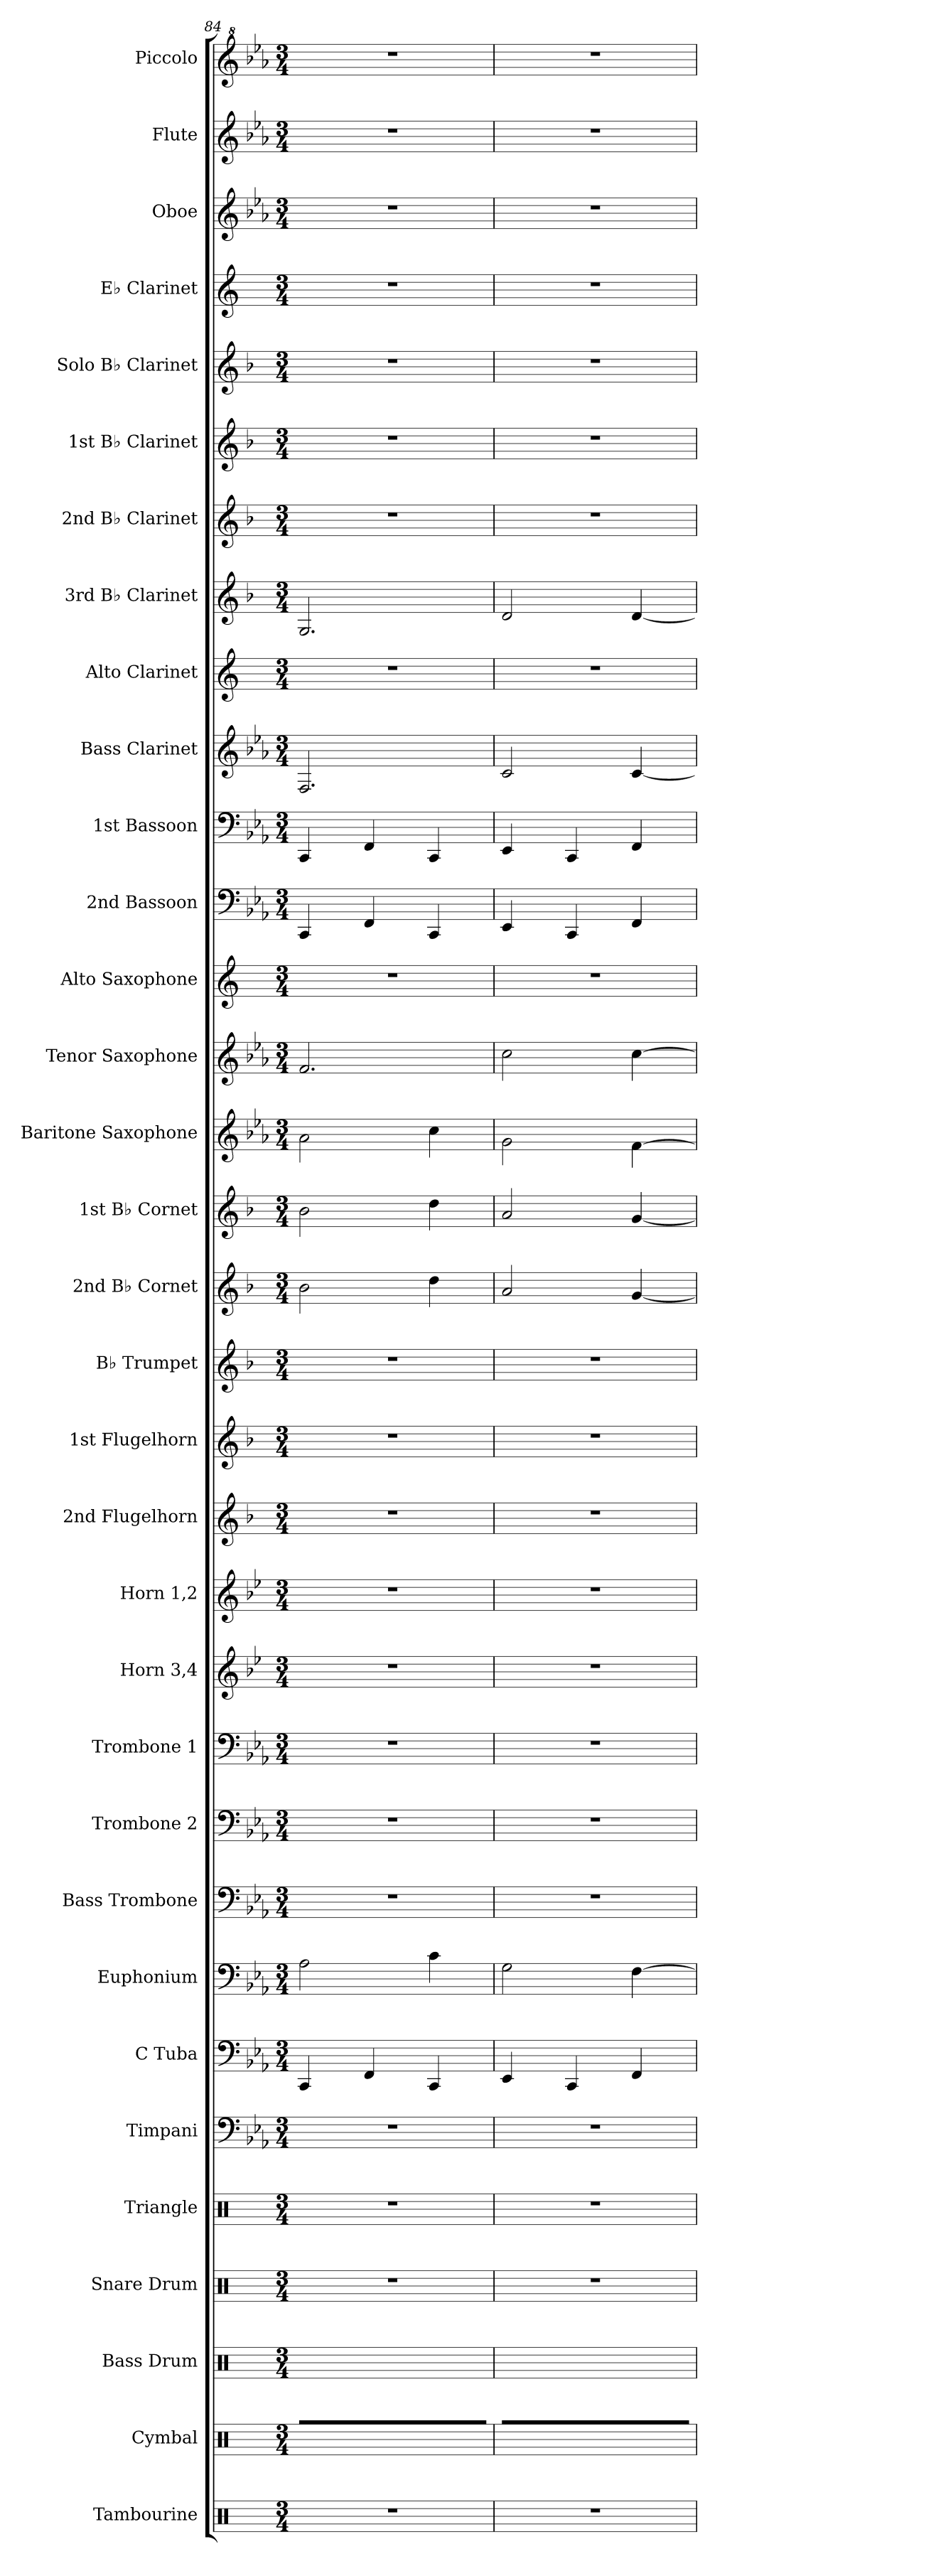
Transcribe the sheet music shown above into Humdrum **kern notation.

**kern	**kern	**kern	**kern	**kern	**kern	**kern	**kern	**kern	**kern	**kern	**kern	**kern	**kern	**kern	**kern	**kern	**kern	**kern	**kern	**kern	**kern	**kern	**kern	**kern	**kern	**kern	**kern	**kern	**kern	**kern	**kern	**kern
*part33	*part32	*part31	*part30	*part29	*part28	*part27	*part26	*part25	*part24	*part23	*part22	*part21	*part20	*part19	*part18	*part17	*part16	*part15	*part14	*part13	*part12	*part11	*part10	*part9	*part8	*part7	*part6	*part5	*part4	*part3	*part2	*part1
*staff33	*staff32	*staff31	*staff30	*staff29	*staff28	*staff27	*staff26	*staff25	*staff24	*staff23	*staff22	*staff21	*staff20	*staff19	*staff18	*staff17	*staff16	*staff15	*staff14	*staff13	*staff12	*staff11	*staff10	*staff9	*staff8	*staff7	*staff6	*staff5	*staff4	*staff3	*staff2	*staff1
*I"Tambourine	*I"Cymbal	*I"Bass Drum	*I"Snare Drum	*I"Triangle	*I"Timpani	*I"C Tuba	*I"Euphonium	*I"Bass Trombone	*I"Trombone 2	*I"Trombone 1	*I"Horn 3,4	*I"Horn 1,2	*I"2nd Flugelhorn	*I"1st Flugelhorn	*I"B♭ Trumpet	*I"2nd B♭ Cornet	*I"1st B♭ Cornet	*I"Baritone Saxophone	*I"Tenor Saxophone	*I"Alto Saxophone	*I"2nd Bassoon	*I"1st Bassoon	*I"Bass Clarinet	*I"Alto Clarinet	*I"3rd B♭ Clarinet	*I"2nd B♭ Clarinet	*I"1st B♭ Clarinet	*I"Solo B♭ Clarinet	*I"E♭ Clarinet	*I"Oboe	*I"Flute	*I"Piccolo
*I'Tamb.	*I'Cym.	*I'B. Dr.	*I'Sn. Dr.	*I'Trgl.	*I'Timp.	*I'C Tu.	*I'Eu.	*I'B. Trb.	*I'Trb. 2	*I'Trb. 1	*I'Hn. 3,4	*I'Hn. 1,2	*I'2nd Flghn.	*I'1st Flghn.	*I'B♭ Tpt.	*I'2nd B♭ Cnt.	*I'1st B♭ Cnt.	*I'Bar. Sax.	*I'T. Sax.	*I'A. Sax.	*I'2nd Bsn.	*I'1st Bsn.	*I'B. Cl.	*I'A. Cl.	*I'3rd B♭ Cl.	*I'2nd B♭ Cl.	*I'1st B♭ Cl.	*I'Solo B♭ Cl.	*I'E♭ Cl.	*I'Ob.	*I'Fl.	*I'Picc.
!!LO:PB:g=z
*clefX	*clefX	*clefX	*clefX	*clefX	*clefF4	*clefF4	*clefF4	*clefF4	*clefF4	*clefF4	*clefG2	*clefG2	*clefG2	*clefG2	*clefG2	*clefG2	*clefG2	*clefG2	*clefG2	*clefG2	*clefF4	*clefF4	*clefG2	*clefG2	*clefG2	*clefG2	*clefG2	*clefG2	*clefG2	*clefG2	*clefG2	*clefG^2
*	*	*	*	*	*	*	*	*	*	*	*ITrd4c7	*ITrd4c7	*ITrd1c2	*ITrd1c2	*ITrd1c2	*ITrd1c2	*ITrd1c2	*ITrd12c21	*ITrd8c14	*ITrd5c9	*	*	*ITrd8c14	*ITrd5c9	*ITrd1c2	*ITrd1c2	*ITrd1c2	*ITrd1c2	*ITrd-2c-3	*	*	*ITrd-7c-12
*k[]	*k[]	*k[]	*k[]	*k[]	*k[b-e-a-]	*k[b-e-a-]	*k[b-e-a-]	*k[b-e-a-]	*k[b-e-a-]	*k[b-e-a-]	*k[b-e-a-]	*k[b-e-a-]	*k[b-e-a-]	*k[b-e-a-]	*k[b-e-a-]	*k[b-e-a-]	*k[b-e-a-]	*k[b-e-a-]	*k[b-e-a-]	*k[b-e-a-]	*k[b-e-a-]	*k[b-e-a-]	*k[b-e-a-]	*k[b-e-a-]	*k[b-e-a-]	*k[b-e-a-]	*k[b-e-a-]	*k[b-e-a-]	*k[b-e-a-]	*k[b-e-a-]	*k[b-e-a-]	*k[b-e-a-]
*C:	*C:	*C:	*C:	*C:	*E-:	*E-:	*E-:	*E-:	*E-:	*E-:	*E-:	*E-:	*E-:	*E-:	*E-:	*E-:	*E-:	*E-:	*E-:	*E-:	*E-:	*E-:	*E-:	*E-:	*E-:	*E-:	*E-:	*E-:	*E-:	*E-:	*E-:	*E-:
*M3/4	*M3/4	*M3/4	*M3/4	*M3/4	*M3/4	*M3/4	*M3/4	*M3/4	*M3/4	*M3/4	*M3/4	*M3/4	*M3/4	*M3/4	*M3/4	*M3/4	*M3/4	*M3/4	*M3/4	*M3/4	*M3/4	*M3/4	*M3/4	*M3/4	*M3/4	*M3/4	*M3/4	*M3/4	*M3/4	*M3/4	*M3/4	*M3/4
=84	=84	=84	=84	=84	=84	=84	=84	=84	=84	=84	=84	=84	=84	=84	=84	=84	=84	=84	=84	=84	=84	=84	=84	=84	=84	=84	=84	=84	=84	=84	=84	=84
*	*tremolo	*	*	*	*	*	*	*	*	*	*	*	*	*	*	*	*	*	*	*	*	*	*	*	*	*	*	*	*	*	*	*
2.r	32R\LLL	2R\	2.r	2.r	2.r	4CC/	2A-\	2.r	2.r	2.r	2.r	2.r	2.r	2.r	2.r	2a-\	2a-\	2A-\	2.F/	2.r	4CC/	4CC/	2.FF/	2.r	2.F/	2.r	2.r	2.r	2.r	2.r	2.r	2.r
.	32R\	.	.	.	.	.	.	.	.	.	.	.	.	.	.	.	.	.	.	.	.	.	.	.	.	.	.	.	.	.	.	.
.	32R\	.	.	.	.	.	.	.	.	.	.	.	.	.	.	.	.	.	.	.	.	.	.	.	.	.	.	.	.	.	.	.
.	32R\	.	.	.	.	.	.	.	.	.	.	.	.	.	.	.	.	.	.	.	.	.	.	.	.	.	.	.	.	.	.	.
.	32R\	.	.	.	.	.	.	.	.	.	.	.	.	.	.	.	.	.	.	.	.	.	.	.	.	.	.	.	.	.	.	.
.	32R\	.	.	.	.	.	.	.	.	.	.	.	.	.	.	.	.	.	.	.	.	.	.	.	.	.	.	.	.	.	.	.
.	32R\	.	.	.	.	.	.	.	.	.	.	.	.	.	.	.	.	.	.	.	.	.	.	.	.	.	.	.	.	.	.	.
.	32R\	.	.	.	.	.	.	.	.	.	.	.	.	.	.	.	.	.	.	.	.	.	.	.	.	.	.	.	.	.	.	.
.	32R\	.	.	.	.	4FF/	.	.	.	.	.	.	.	.	.	.	.	.	.	.	4FF/	4FF/	.	.	.	.	.	.	.	.	.	.
.	32R\	.	.	.	.	.	.	.	.	.	.	.	.	.	.	.	.	.	.	.	.	.	.	.	.	.	.	.	.	.	.	.
.	32R\	.	.	.	.	.	.	.	.	.	.	.	.	.	.	.	.	.	.	.	.	.	.	.	.	.	.	.	.	.	.	.
.	32R\	.	.	.	.	.	.	.	.	.	.	.	.	.	.	.	.	.	.	.	.	.	.	.	.	.	.	.	.	.	.	.
.	32R\	.	.	.	.	.	.	.	.	.	.	.	.	.	.	.	.	.	.	.	.	.	.	.	.	.	.	.	.	.	.	.
.	32R\	.	.	.	.	.	.	.	.	.	.	.	.	.	.	.	.	.	.	.	.	.	.	.	.	.	.	.	.	.	.	.
.	32R\	.	.	.	.	.	.	.	.	.	.	.	.	.	.	.	.	.	.	.	.	.	.	.	.	.	.	.	.	.	.	.
.	32R\	.	.	.	.	.	.	.	.	.	.	.	.	.	.	.	.	.	.	.	.	.	.	.	.	.	.	.	.	.	.	.
.	32R\	[4R\	.	.	.	4CC/	4c\	.	.	.	.	.	.	.	.	4cc\	4cc\	4c\	.	.	4CC/	4CC/	.	.	.	.	.	.	.	.	.	.
.	32R\	.	.	.	.	.	.	.	.	.	.	.	.	.	.	.	.	.	.	.	.	.	.	.	.	.	.	.	.	.	.	.
.	32R\	.	.	.	.	.	.	.	.	.	.	.	.	.	.	.	.	.	.	.	.	.	.	.	.	.	.	.	.	.	.	.
.	32R\	.	.	.	.	.	.	.	.	.	.	.	.	.	.	.	.	.	.	.	.	.	.	.	.	.	.	.	.	.	.	.
.	32R\	.	.	.	.	.	.	.	.	.	.	.	.	.	.	.	.	.	.	.	.	.	.	.	.	.	.	.	.	.	.	.
.	32R\	.	.	.	.	.	.	.	.	.	.	.	.	.	.	.	.	.	.	.	.	.	.	.	.	.	.	.	.	.	.	.
.	32R\	.	.	.	.	.	.	.	.	.	.	.	.	.	.	.	.	.	.	.	.	.	.	.	.	.	.	.	.	.	.	.
.	32R\JJJ	.	.	.	.	.	.	.	.	.	.	.	.	.	.	.	.	.	.	.	.	.	.	.	.	.	.	.	.	.	.	.
=85	=85	=85	=85	=85	=85	=85	=85	=85	=85	=85	=85	=85	=85	=85	=85	=85	=85	=85	=85	=85	=85	=85	=85	=85	=85	=85	=85	=85	=85	=85	=85	=85
2.r	32R\LLL	4R\]	2.r	2.r	2.r	4EE-/	2G\	2.r	2.r	2.r	2.r	2.r	2.r	2.r	2.r	2g/	2g/	2G\	2c\	2.r	4EE-/	4EE-/	2C/	2.r	2c/	2.r	2.r	2.r	2.r	2.r	2.r	2.r
.	32R\	.	.	.	.	.	.	.	.	.	.	.	.	.	.	.	.	.	.	.	.	.	.	.	.	.	.	.	.	.	.	.
.	32R\	.	.	.	.	.	.	.	.	.	.	.	.	.	.	.	.	.	.	.	.	.	.	.	.	.	.	.	.	.	.	.
.	32R\	.	.	.	.	.	.	.	.	.	.	.	.	.	.	.	.	.	.	.	.	.	.	.	.	.	.	.	.	.	.	.
.	32R\	.	.	.	.	.	.	.	.	.	.	.	.	.	.	.	.	.	.	.	.	.	.	.	.	.	.	.	.	.	.	.
.	32R\	.	.	.	.	.	.	.	.	.	.	.	.	.	.	.	.	.	.	.	.	.	.	.	.	.	.	.	.	.	.	.
.	32R\	.	.	.	.	.	.	.	.	.	.	.	.	.	.	.	.	.	.	.	.	.	.	.	.	.	.	.	.	.	.	.
.	32R\	.	.	.	.	.	.	.	.	.	.	.	.	.	.	.	.	.	.	.	.	.	.	.	.	.	.	.	.	.	.	.
.	32R\	2R\	.	.	.	4CC/	.	.	.	.	.	.	.	.	.	.	.	.	.	.	4CC/	4CC/	.	.	.	.	.	.	.	.	.	.
.	32R\	.	.	.	.	.	.	.	.	.	.	.	.	.	.	.	.	.	.	.	.	.	.	.	.	.	.	.	.	.	.	.
.	32R\	.	.	.	.	.	.	.	.	.	.	.	.	.	.	.	.	.	.	.	.	.	.	.	.	.	.	.	.	.	.	.
.	32R\	.	.	.	.	.	.	.	.	.	.	.	.	.	.	.	.	.	.	.	.	.	.	.	.	.	.	.	.	.	.	.
.	32R\	.	.	.	.	.	.	.	.	.	.	.	.	.	.	.	.	.	.	.	.	.	.	.	.	.	.	.	.	.	.	.
.	32R\	.	.	.	.	.	.	.	.	.	.	.	.	.	.	.	.	.	.	.	.	.	.	.	.	.	.	.	.	.	.	.
.	32R\	.	.	.	.	.	.	.	.	.	.	.	.	.	.	.	.	.	.	.	.	.	.	.	.	.	.	.	.	.	.	.
.	32R\	.	.	.	.	.	.	.	.	.	.	.	.	.	.	.	.	.	.	.	.	.	.	.	.	.	.	.	.	.	.	.
.	32R\	.	.	.	.	4FF/	[4F\	.	.	.	.	.	.	.	.	[4f/	[4f/	[4F\	[4c\	.	4FF/	4FF/	[4C/	.	[4c/	.	.	.	.	.	.	.
.	32R\	.	.	.	.	.	.	.	.	.	.	.	.	.	.	.	.	.	.	.	.	.	.	.	.	.	.	.	.	.	.	.
.	32R\	.	.	.	.	.	.	.	.	.	.	.	.	.	.	.	.	.	.	.	.	.	.	.	.	.	.	.	.	.	.	.
.	32R\	.	.	.	.	.	.	.	.	.	.	.	.	.	.	.	.	.	.	.	.	.	.	.	.	.	.	.	.	.	.	.
.	32R\	.	.	.	.	.	.	.	.	.	.	.	.	.	.	.	.	.	.	.	.	.	.	.	.	.	.	.	.	.	.	.
.	32R\	.	.	.	.	.	.	.	.	.	.	.	.	.	.	.	.	.	.	.	.	.	.	.	.	.	.	.	.	.	.	.
.	32R\	.	.	.	.	.	.	.	.	.	.	.	.	.	.	.	.	.	.	.	.	.	.	.	.	.	.	.	.	.	.	.
.	32R\JJJ	.	.	.	.	.	.	.	.	.	.	.	.	.	.	.	.	.	.	.	.	.	.	.	.	.	.	.	.	.	.	.
*	*Xtremolo	*	*	*	*	*	*	*	*	*	*	*	*	*	*	*	*	*	*	*	*	*	*	*	*	*	*	*	*	*	*	*
=	=	=	=	=	=	=	=	=	=	=	=	=	=	=	=	=	=	=	=	=	=	=	=	=	=	=	=	=	=	=	=	=
*-	*-	*-	*-	*-	*-	*-	*-	*-	*-	*-	*-	*-	*-	*-	*-	*-	*-	*-	*-	*-	*-	*-	*-	*-	*-	*-	*-	*-	*-	*-	*-	*-
